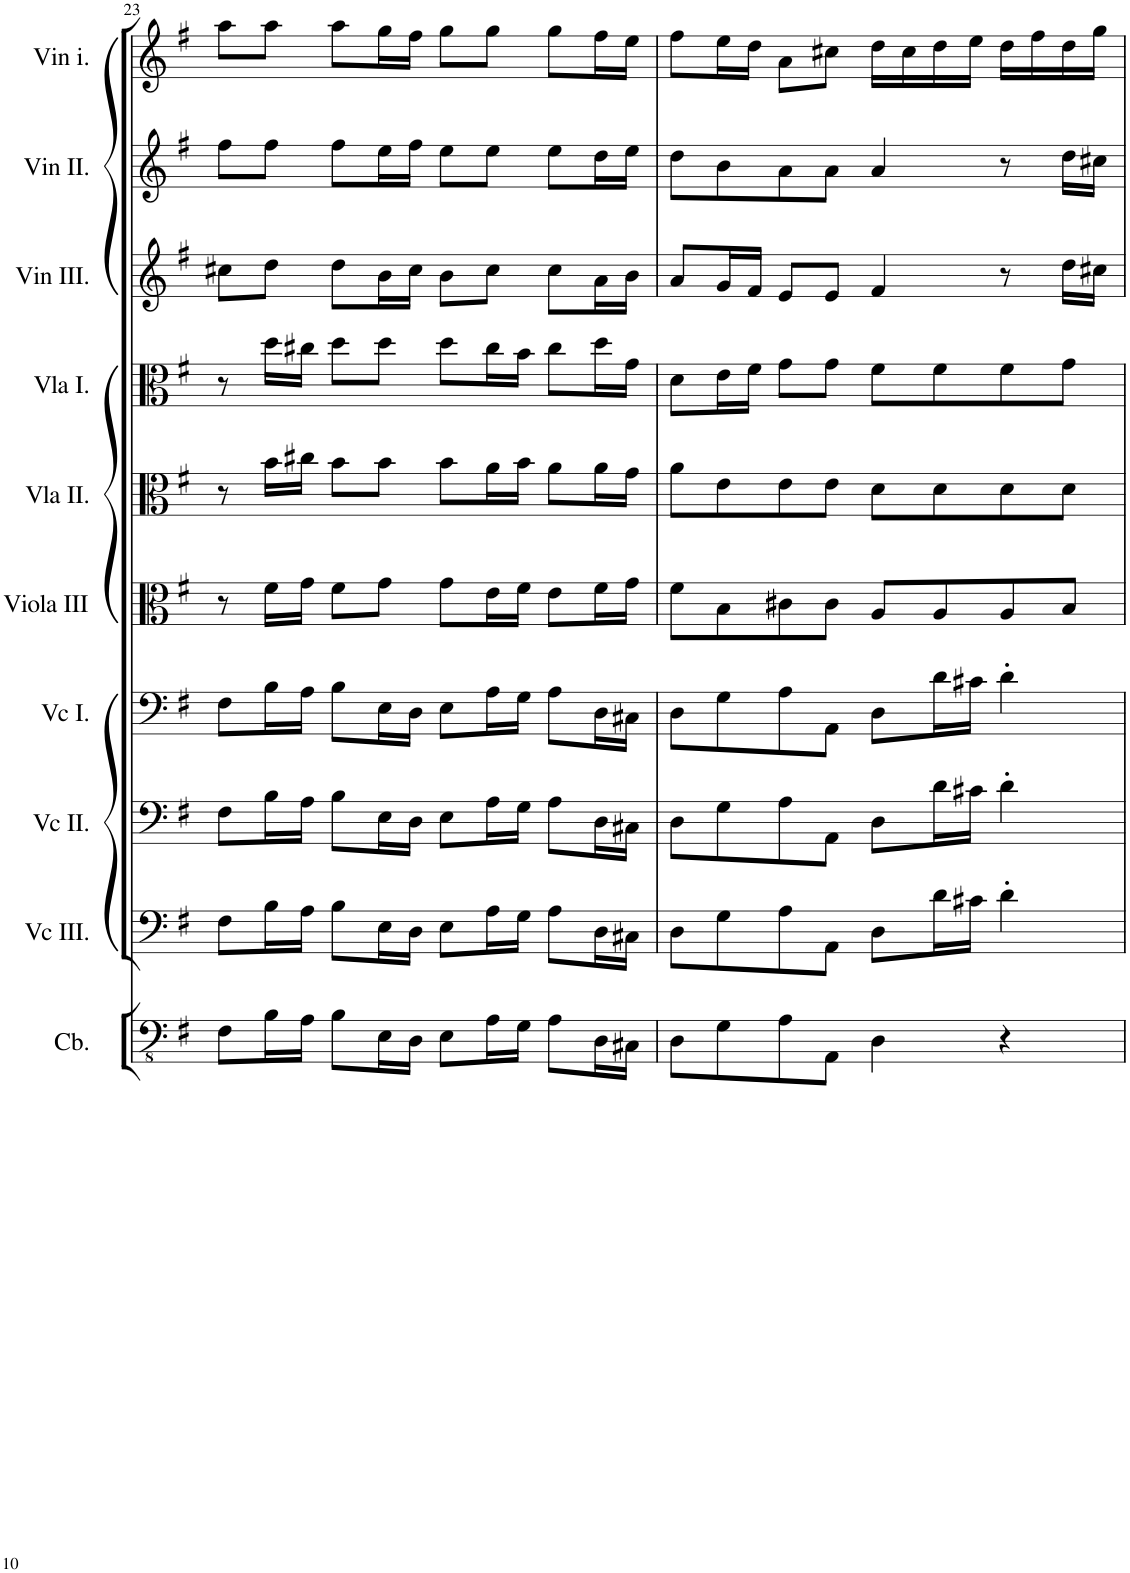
**kern	**kern	**kern	**kern	**kern	**kern	**kern	**kern	**kern	**kern
*part10	*part9	*part8	*part7	*part6	*part5	*part4	*part3	*part2	*part1
*staff10	*staff9	*staff8	*staff7	*staff6	*staff5	*staff4	*staff3	*staff2	*staff1
*I"Contrabass	*I"Violoncello III	*I"Violoncello II	*I"Violoncello I	*I"Viola III	*I"Viola II	*I"Viola I	*I"Violin III	*I"Violin II	*I"Violin I
*I'Cb.	*I'Vc III.	*I'Vc II.	*I'Vc I.	*I'Viola III	*I'Vla II.	*I'Vla I.	*I'Vin III.	*I'Vin II.	*I'Vin i.
!!LO:PB:g=z
*clefFv4	*clefF4	*clefF4	*clefF4	*clefC3	*clefC3	*clefC3	*clefG2	*clefG2	*clefG2
*ITrd7c12	*	*	*	*	*	*	*	*	*
*k[f#]	*k[f#]	*k[f#]	*k[f#]	*k[f#]	*k[f#]	*k[f#]	*k[f#]	*k[f#]	*k[f#]
*M4/4	*M4/4	*M4/4	*M4/4	*M4/4	*M4/4	*M4/4	*M4/4	*M4/4	*M4/4
=23	=23	=23	=23	=23	=23	=23	=23	=23	=23
8FF#\L	8F#\L	8F#\L	8F#\L	8r	8r	8r	8cc#X\L	8ff#\L	8aa\L
16BB\L	16B\L	16B\L	16B\L	16f#\LL	16b\LL	16dd\LL	8dd\J	8ff#\J	8aa\J
16AA\JJ	16A\JJ	16A\JJ	16A\JJ	16g\JJ	16cc#X\JJ	16cc#X\JJ	.	.	.
8BB\L	8B\L	8B\L	8B\L	8f#\L	8b\L	8dd\L	8dd\L	8ff#\L	8aa\L
16EE\L	16E\L	16E\L	16E\L	8g\J	8b\J	8dd\J	16b\L	16ee\L	16gg\L
16DD\JJ	16D\JJ	16D\JJ	16D\JJ	.	.	.	16cc#\JJ	16ff#\JJ	16ff#\JJ
8EE\L	8E\L	8E\L	8E\L	8g\L	8b\L	8dd\L	8b\L	8ee\L	8gg\L
16AA\L	16A\L	16A\L	16A\L	16e\L	16a\L	16cc#\L	8cc#\J	8ee\J	8gg\J
16GG\JJ	16G\JJ	16G\JJ	16G\JJ	16f#\JJ	16b\JJ	16b\JJ	.	.	.
8AA\L	8A\L	8A\L	8A\L	8e\L	8a\L	8cc#\L	8cc#\L	8ee\L	8gg\L
16DD\L	16D\L	16D\L	16D\L	16f#\L	16a\L	16dd\L	16a\L	16dd\L	16ff#\L
16CC#X\JJ	16C#X\JJ	16C#X\JJ	16C#X\JJ	16g\JJ	16g\JJ	16g\JJ	16b\JJ	16ee\JJ	16ee\JJ
=24	=24	=24	=24	=24	=24	=24	=24	=24	=24
8DD\L	8D\L	8D\L	8D\L	8f#\L	8a\L	8d\L	8a/L	8dd\L	8ff#\L
8GG\	8G\	8G\	8G\	8B\	8e\	16e\L	16g/L	8b\	16ee\L
.	.	.	.	.	.	16f#\JJ	16f#/JJ	.	16dd\JJ
8AA\	8A\	8A\	8A\	8c#X\	8e\	8g\L	8e/L	8a\	8a\L
8AAA\J	8AA\J	8AA\J	8AA\J	8c#\J	8e\J	8g\J	8e/J	8a\J	8cc#X\J
4DD\	8D\L	8D\L	8D\L	8A/L	8d\L	8f#\L	4f#/	4a/	16dd\LL
.	.	.	.	.	.	.	.	.	16cc#\
.	16d\L	16d\L	16d\L	8A/	8d\	8f#\	.	.	16dd\
.	16c#X\JJ	16c#X\JJ	16c#X\JJ	.	.	.	.	.	16ee\JJ
4r	4d'\	4d'\	4d'\	8A/	8d\	8f#\	8r	8r	16dd\LL
.	.	.	.	.	.	.	.	.	16ff#\
.	.	.	.	8B/J	8d\J	8g\J	16dd\LL	16dd\LL	16dd\
.	.	.	.	.	.	.	16cc#X\JJ	16cc#X\JJ	16gg\JJ
=	=	=	=	=	=	=	=	=	=
*-	*-	*-	*-	*-	*-	*-	*-	*-	*-
